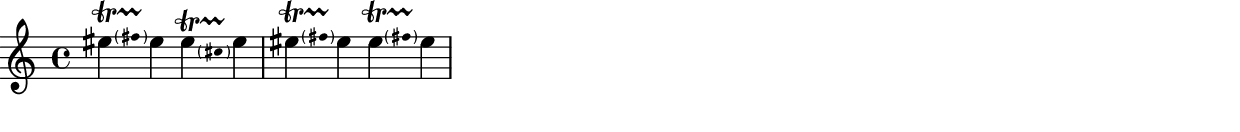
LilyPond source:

%% Generated by lilypond-book
%% Options: [exampleindent=10.16\mm,indent=0\mm,line-width=160\mm,paper-height=845.047\pt,paper-width=597.508\pt,papersize='(cons (* 597.508 pt) (* 845.047 pt)),quote]
\include "lilypond-book-preamble.ly"


% ****************************************************************
% Start cut-&-pastable-section
% ****************************************************************

#(ly:set-option 'eps-box-padding 3.000000)



\paper {
  #(set-paper-size '(cons (* 597.508 pt) (* 845.047 pt)))
  indent = 0\mm
  line-width = 160\mm
  % offset the left padding, also add 1mm as lilypond creates cropped
  % images with a little space on the right
  line-width = #(- line-width (* mm  3.000000) (* mm 1))
  line-width = 160\mm - 2.0 * 10.16\mm
  % offset the left padding, also add 1mm as lilypond creates cropped
  % images with a little space on the right
  line-width = #(- line-width (* mm  3.000000) (* mm 1))
}

\layout {
  
}




% ****************************************************************
% ly snippet:
% ****************************************************************
\sourcefileline 1673
\relative {
  \pitchedTrill
  eis''4\startTrillSpan fis
  eis4\stopTrillSpan
  \pitchedTrill
  eis4\startTrillSpan cis
  eis4\stopTrillSpan
  \pitchedTrill
  eis4\startTrillSpan fis
  eis4\stopTrillSpan
  \pitchedTrill
  eis4\startTrillSpan fis!
  eis4\stopTrillSpan
}


% ****************************************************************
% end ly snippet
% ****************************************************************
